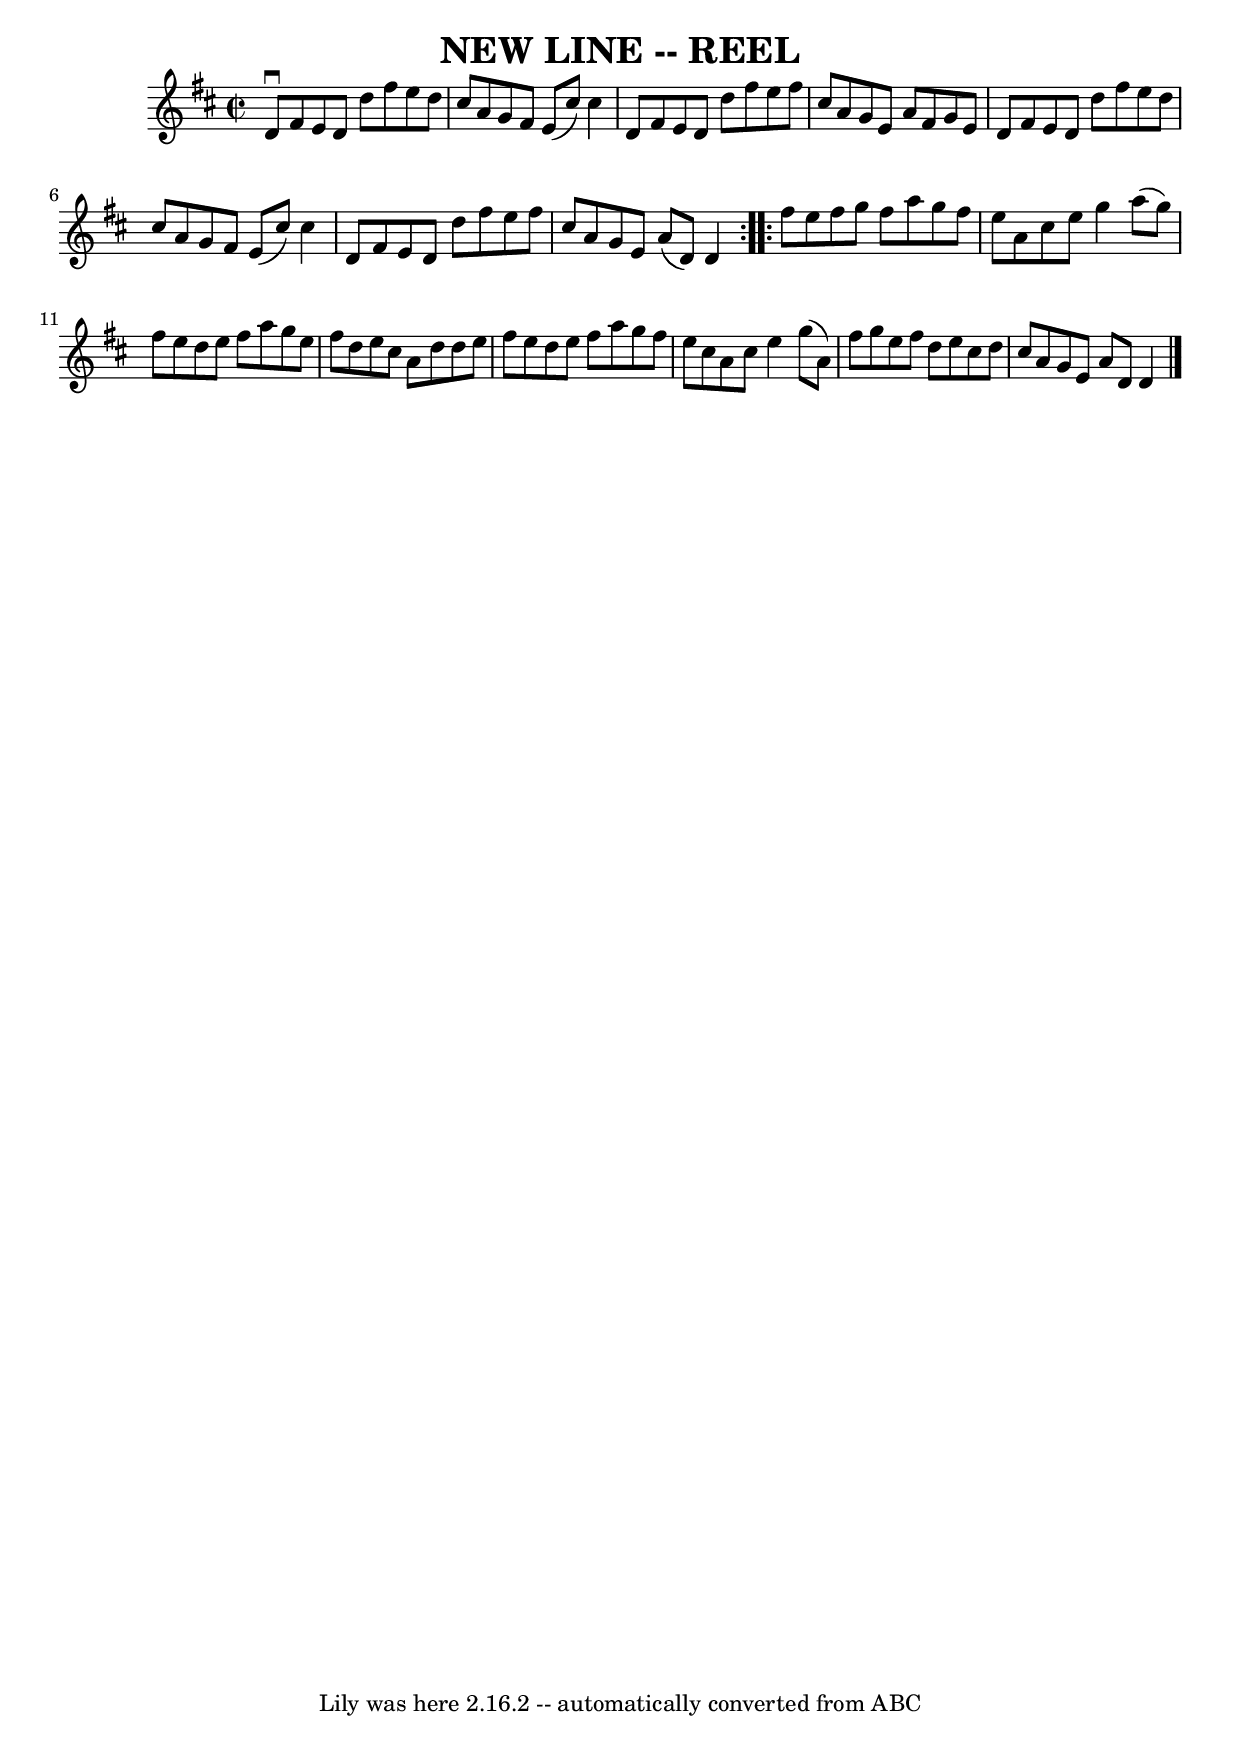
\version "2.7.40"
\include "Mammoth.ily"
\header {
	book = "Ryan's Mammoth Collection of Fiddle Tunes"
	crossRefNumber = "1"
	footnotes = ""
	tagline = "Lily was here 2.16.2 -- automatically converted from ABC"
	title = "NEW LINE -- REEL"
}
voicedefault =  {
\set Score.defaultBarType = "empty"

\repeat volta 2 {
\override Staff.TimeSignature #'style = #'C
 \time 2/2 \key d \major d'8^\downbow fis'8 e'8 d'8 d''8    
fis''8 e''8 d''8    |
 cis''8 a'8 g'8 fis'8 e'8 (
cis''8) cis''4    |
 d'8 fis'8 e'8 d'8 d''8 fis''8  
 e''8 fis''8    |
 cis''8 a'8 g'8 e'8 a'8 fis'8    
g'8 e'8    |
     |
 d'8 fis'8 e'8 d'8 d''8    
fis''8 e''8 d''8    |
 cis''8 a'8 g'8 fis'8 e'8 (
cis''8) cis''4    |
 d'8 fis'8 e'8 d'8 d''8 fis''8  
 e''8 fis''8    |
 cis''8 a'8 g'8 e'8 a'8 (d'8)   
d'4    }     \repeat volta 2 { fis''8 e''8 fis''8 g''8 fis''8    
a''8 g''8 fis''8    |
 e''8 a'8 cis''8 e''8 g''4    
a''8 (g''8)   |
 fis''8 e''8 d''8 e''8 fis''8 a''8 
 g''8 e''8    |
 fis''8 d''8 e''8 cis''8 a'8 d''8   
 d''8 e''8    |
     |
 fis''8 e''8 d''8 e''8    
fis''8 a''8 g''8 fis''8    |
 e''8 cis''8 a'8 cis''8  
 e''4 g''8 (a'8)   |
 fis''8 g''8 e''8 fis''8    
d''8 e''8 cis''8 d''8    |
 cis''8 a'8 g'8 e'8 a'8 
 d'8 d'4      \bar "|."   }
}

\score{
    <<

	\context Staff="default"
	{
	    \voicedefault 
	}

    >>
	\layout {
	}
	\midi {}
}
